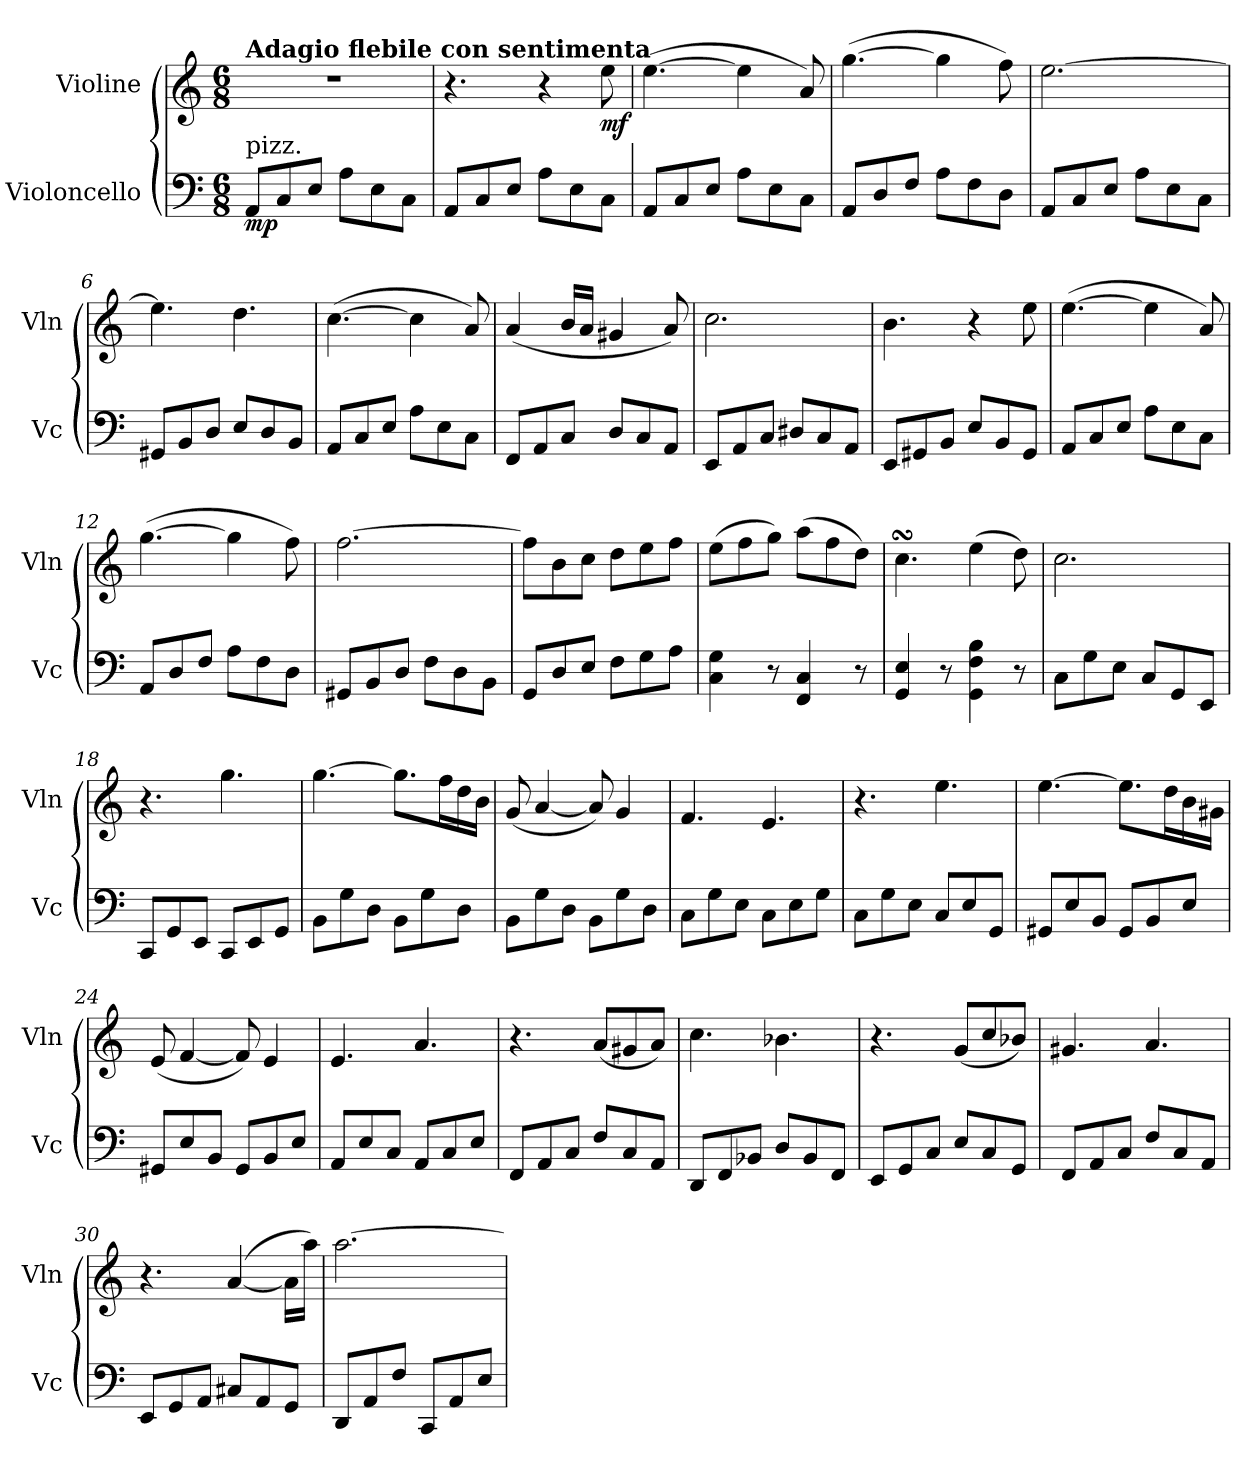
**kern	**dynam	**kern	**dynam
*part2	*part2	*part1	*part1
*staff2	*staff2	*staff1	*staff1
*I"Violoncello	*	*I"Violine	*
*I'Vc	*	*I'Vln	*
*clefF4	*	*clefG2	*
*k[]	*	*k[]	*
*M6/8	*	*M6/8	*
=1	=1	=1	=1
!	!	!LO:TX:a:B:t=Adagio flebile con sentimenta	!
!LO:TX:a:t=pizz.	!	!	!
!	!LO:DY:b	!	!
8AA/L	mp	2.r	.
8C/	.	.	.
8E/J	.	.	.
8A\L	.	.	.
8E\	.	.	.
8C\J	.	.	.
=2	=2	=2	=2
8AA/L	.	4.r	.
8C/	.	.	.
8E/J	.	.	.
8A\L	.	4r	.
8E\	.	.	.
!	!	!	!LO:DY:b
8C\J	.	8ee\	mf
=3	=3	=3	=3
8AA/L	.	(>[4.ee\	.
8C/	.	.	.
8E/J	.	.	.
8A\L	.	4ee\]	.
8E\	.	.	.
8C\J	.	8a/)	.
=4	=4	=4	=4
8AA/L	.	(>[4.gg\	.
8D/	.	.	.
8F/J	.	.	.
8A\L	.	4gg\]	.
8F\	.	.	.
8D\J	.	8ff\)	.
=5	=5	=5	=5
8AA/L	.	[2.ee\	.
8C/	.	.	.
8E/J	.	.	.
8A\L	.	.	.
8E\	.	.	.
8C\J	.	.	.
!!LO:LB:g=z
=6	=6	=6	=6
8GG#X/L	.	4.ee\]	.
8BB/	.	.	.
8D/J	.	.	.
8E/L	.	4.dd\	.
8D/	.	.	.
8BB/J	.	.	.
=7	=7	=7	=7
8AA/L	.	(>[4.cc\	.
8C/	.	.	.
8E/J	.	.	.
8A\L	.	4cc\]	.
8E\	.	.	.
8C\J	.	8a/)	.
=8	=8	=8	=8
8FF/L	.	(4a/	.
8AA/	.	.	.
8C/J	.	16b/LL	.
.	.	16a/JJ	.
8D/L	.	4g#X/	.
8C/	.	.	.
8AA/J	.	8a/)	.
=9	=9	=9	=9
8EE/L	.	2.cc\	.
8AA/	.	.	.
8C/J	.	.	.
8D#X/L	.	.	.
8C/	.	.	.
8AA/J	.	.	.
=10	=10	=10	=10
8EE/L	.	4.b\	.
8GG#X/	.	.	.
8BB/J	.	.	.
8E/L	.	4r	.
8BB/	.	.	.
8GG#/J	.	8ee\	.
=11	=11	=11	=11
8AA/L	.	(>[4.ee\	.
8C/	.	.	.
8E/J	.	.	.
8A\L	.	4ee\]	.
8E\	.	.	.
8C\J	.	8a/)	.
!!LO:LB:g=z
=12	=12	=12	=12
8AA/L	.	(>[4.gg\	.
8D/	.	.	.
8F/J	.	.	.
8A\L	.	4gg\]	.
8F\	.	.	.
8D\J	.	8ff\)	.
=13	=13	=13	=13
8GG#X/L	.	[2.ff\	.
8BB/	.	.	.
8D/J	.	.	.
8F\L	.	.	.
8D\	.	.	.
8BB\J	.	.	.
=14	=14	=14	=14
8GG/L	.	8ff\L]	.
8D/	.	8b\	.
8E/J	.	8cc\J	.
8F\L	.	8dd\L	.
8G\	.	8ee\	.
8A\J	.	8ff\J	.
=15	=15	=15	=15
4C\ 4G\	.	(8ee\L	.
.	.	8ff\	.
8r	.	8gg\J)	.
4FF/ 4C/	.	(8aa\L	.
.	.	8ff\	.
8r	.	8dd\J)	.
=16	=16	=16	=16
4GG/ 4E/	.	4.ccsSSs\	.
8r	.	.	.
4GG\ 4F\ 4B\	.	(4ee\	.
8r	.	8dd\)	.
=17	=17	=17	=17
8C\L	.	2.cc\	.
8G\	.	.	.
8E\J	.	.	.
8C/L	.	.	.
8GG/	.	.	.
8EE/J	.	.	.
=18	=18	=18	=18
8CC/L	.	4.r	.
8GG/	.	.	.
8EE/J	.	.	.
8CC/L	.	4.gg\	.
8EE/	.	.	.
8GG/J	.	.	.
!!LO:LB:g=z
=19	=19	=19	=19
8BB\L	.	[4.gg\	.
8G\	.	.	.
8D\J	.	.	.
8BB\L	.	8.gg\L]	.
8G\	.	.	.
.	.	16ff\L	.
8D\J	.	16dd\	.
.	.	16b\JJ	.
=20	=20	=20	=20
8BB\L	.	(8g/	.
8G\	.	[4a/	.
8D\J	.	.	.
8BB\L	.	8a/])	.
8G\	.	4g/	.
8D\J	.	.	.
=21	=21	=21	=21
8C\L	.	4.f/	.
8G\	.	.	.
8E\J	.	.	.
8C\L	.	4.e/	.
8E\	.	.	.
8G\J	.	.	.
=22	=22	=22	=22
8C\L	.	4.r	.
8G\	.	.	.
8E\J	.	.	.
8C/L	.	4.ee\	.
8E/	.	.	.
8GG/J	.	.	.
=23	=23	=23	=23
8GG#X/L	.	[4.ee\	.
8E/	.	.	.
8BB/J	.	.	.
8GG#/L	.	8.ee\L]	.
8BB/	.	.	.
.	.	16dd\L	.
8E/J	.	16b\	.
.	.	16g#X\JJ	.
=24	=24	=24	=24
8GG#X/L	.	(8e/	.
8E/	.	[4f/	.
8BB/J	.	.	.
8GG#/L	.	8f/])	.
8BB/	.	4e/	.
8E/J	.	.	.
!!LO:LB:g=z
=25	=25	=25	=25
8AA/L	.	4.e/	.
8E/	.	.	.
8C/J	.	.	.
8AA/L	.	4.a/	.
8C/	.	.	.
8E/J	.	.	.
=26	=26	=26	=26
8FF/L	.	4.r	.
8AA/	.	.	.
8C/J	.	.	.
8F/L	.	(8a/L	.
8C/	.	8g#X/	.
8AA/J	.	8a/J)	.
=27	=27	=27	=27
8DD/L	.	4.cc\	.
8FF/	.	.	.
8BB-X/J	.	.	.
8D/L	.	4.b-X\	.
8BB-/	.	.	.
8FF/J	.	.	.
=28	=28	=28	=28
8EE/L	.	4.r	.
8GG/	.	.	.
8C/J	.	.	.
8E/L	.	(8g/L	.
8C/	.	8cc/	.
8GG/J	.	8b-X/J)	.
=29	=29	=29	=29
8FF/L	.	4.g#X/	.
8AA/	.	.	.
8C/J	.	.	.
8F/L	.	4.a/	.
8C/	.	.	.
8AA/J	.	.	.
=30	=30	=30	=30
8EE/L	.	4.r	.
8GG/	.	.	.
8AA/J	.	.	.
8C#X/L	.	([4a/	.
8AA/	.	.	.
8GG/J	.	16a\LL]	.
.	.	16aa\JJ)	.
!!LO:PB:g=z
=31	=31	=31	=31
8DD/L	.	[2.aa\	.
8AA/	.	.	.
8F/J	.	.	.
8CC/L	.	.	.
8AA/	.	.	.
8E/J	.	.	.
=	=	=	=
*-	*-	*-	*-
